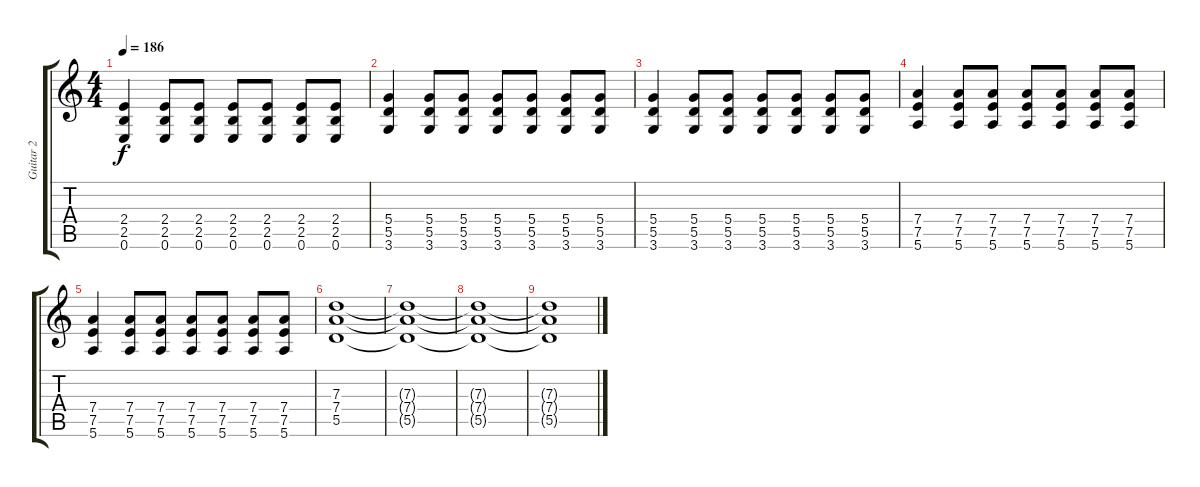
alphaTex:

\track ("Guitar 2" "Guitar 2") {instrument distortionguitar}
\staff {score tabs}
\tuning (E4 B3 G3 D3 A2 E2) {hide}
\ts (4 4)
\tempo 186
\clef g2
\ks c
(2.4 2.5 0.6).4{dy f} (2.4 2.5 0.6).8 (2.4 2.5 0.6).8 (2.4 2.5 0.6).8 (2.4 2.5 0.6).8 (2.4 2.5 0.6).8 (2.4 2.5 0.6).8 |
(5.4 5.5 3.6).4 (5.4 5.5 3.6).8 (5.4 5.5 3.6).8 (5.4 5.5 3.6).8 (5.4 5.5 3.6).8 (5.4 5.5 3.6).8 (5.4 5.5 3.6).8 |
(5.4 5.5 3.6).4 (5.4 5.5 3.6).8 (5.4 5.5 3.6).8 (5.4 5.5 3.6).8 (5.4 5.5 3.6).8 (5.4 5.5 3.6).8 (5.4 5.5 3.6).8 |
(7.4 7.5 5.6).4 (7.4 7.5 5.6).8 (7.4 7.5 5.6).8 (7.4 7.5 5.6).8 (7.4 7.5 5.6).8 (7.4 7.5 5.6).8 (7.4 7.5 5.6).8 |
(7.4 7.5 5.6).4 (7.4 7.5 5.6).8 (7.4 7.5 5.6).8 (7.4 7.5 5.6).8 (7.4 7.5 5.6).8 (7.4 7.5 5.6).8 (7.4 7.5 5.6).8 |
(7.3 7.4 5.5).1 |
(7.3{t} 7.4{t} 5.5{t}).1 |
(7.3{t} 7.4{t} 5.5{t}).1 |
(7.3{t} 7.4{t} 5.5{t}).1
